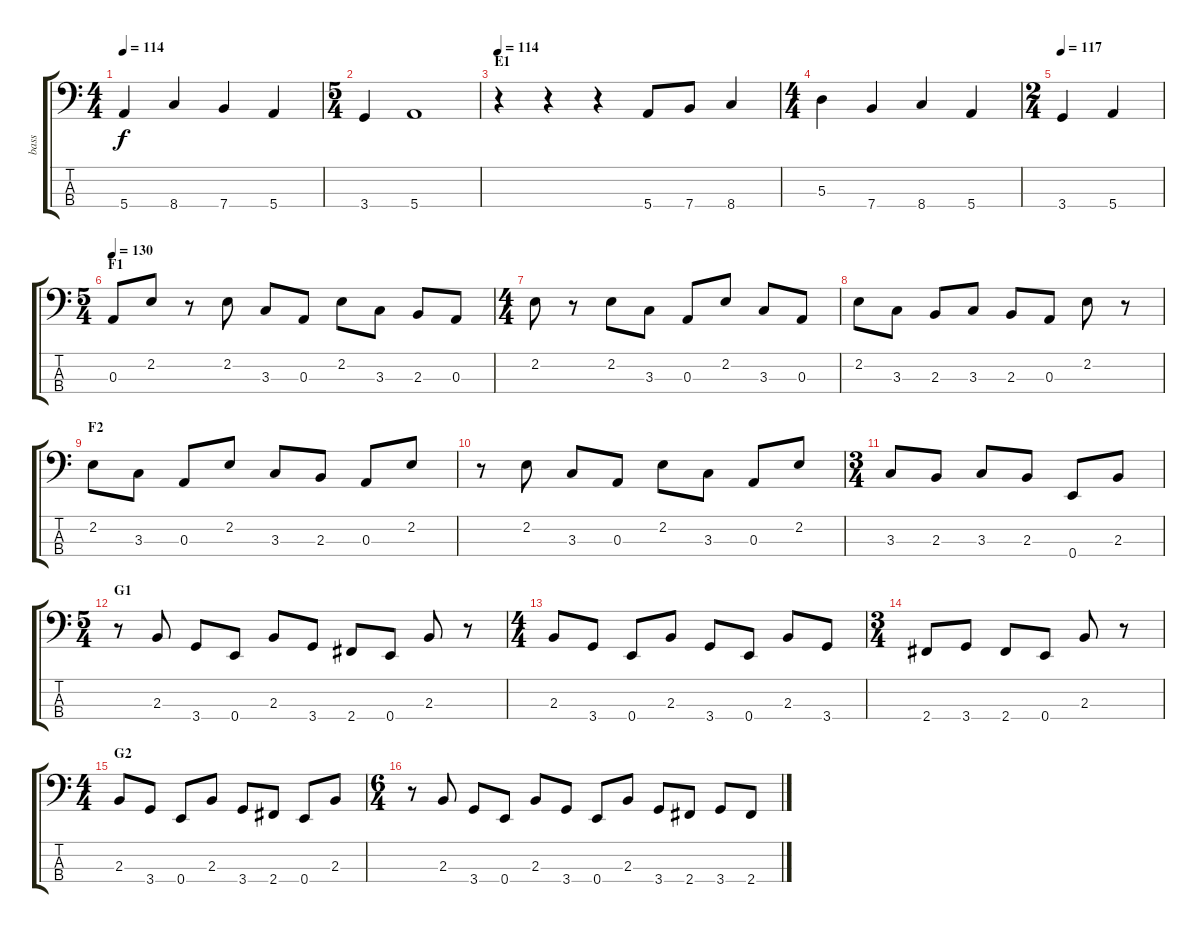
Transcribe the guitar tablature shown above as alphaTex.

\track ("bass" "bass") {instrument electricbassfinger}
\staff {score tabs}
\tuning (G2 D2 A1 E1) {hide}
\ts (4 4)
\tempo 114
\clef f4
\ks c
5.4.4{dy f} 8.4.4 7.4.4 5.4.4 |
\ts (5 4)
3.4.4 5.4.1 |
\section ("" "E1")
\tempo 114
r.4 r.4 r.4 5.4.8 7.4.8 8.4.4 |
\ts (4 4)
5.3.4 7.4.4 8.4.4 5.4.4 |
\ts (2 4)
\tempo 117
3.4.4 5.4.4 |
\ts (5 4)
\section ("" "F1")
\tempo 130
0.3.8 2.2.8 r.8 2.2.8 3.3.8 0.3.8 2.2.8 3.3.8 2.3.8 0.3.8 |
\ts (4 4)
2.2.8 r.8 2.2.8 3.3.8 0.3.8 2.2.8 3.3.8 0.3.8 |
2.2.8 3.3.8 2.3.8 3.3.8 2.3.8 0.3.8 2.2.8 r.8 |
\section ("" "F2")
2.2.8 3.3.8 0.3.8 2.2.8 3.3.8 2.3.8 0.3.8 2.2.8 |
r.8 2.2.8 3.3.8 0.3.8 2.2.8 3.3.8 0.3.8 2.2.8 |
\ts (3 4)
3.3.8 2.3.8 3.3.8 2.3.8 0.4.8 2.3.8 |
\ts (5 4)
\section ("" "G1")
r.8 2.3.8 3.4.8 0.4.8 2.3.8 3.4.8 2.4.8 0.4.8 2.3.8 r.8 |
\ts (4 4)
2.3.8 3.4.8 0.4.8 2.3.8 3.4.8 0.4.8 2.3.8 3.4.8 |
\ts (3 4)
2.4.8 3.4.8 2.4.8 0.4.8 2.3.8 r.8 |
\ts (4 4)
\section ("" "G2")
2.3.8 3.4.8 0.4.8 2.3.8 3.4.8 2.4.8 0.4.8 2.3.8 |
\ts (6 4)
r.8 2.3.8 3.4.8 0.4.8 2.3.8 3.4.8 0.4.8 2.3.8 3.4.8 2.4.8 3.4.8 2.4.8
